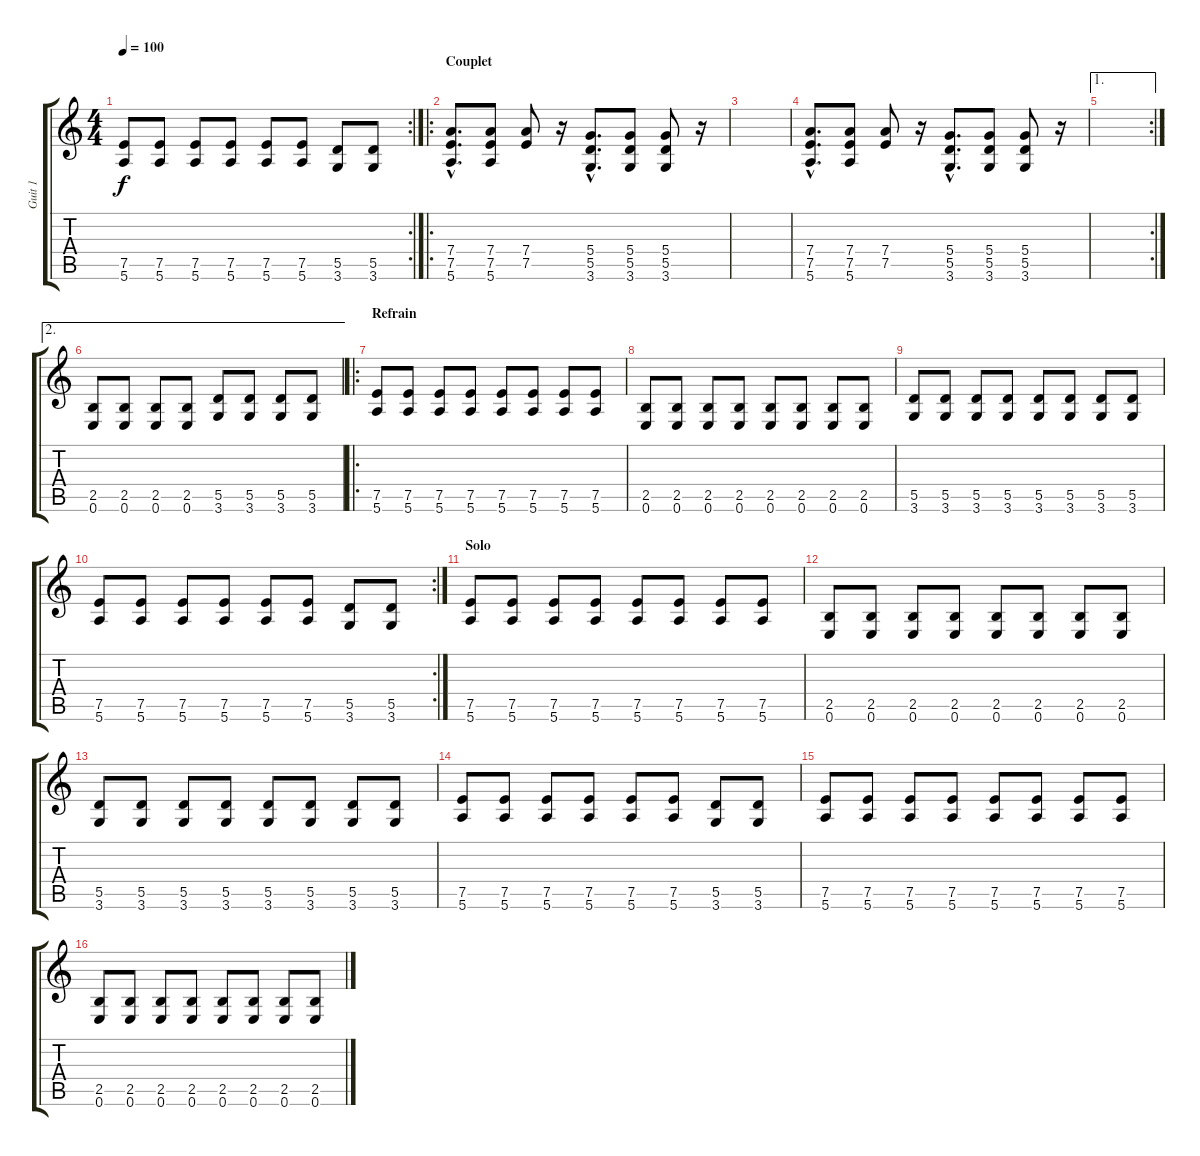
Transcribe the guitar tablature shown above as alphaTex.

\track ("Guit 1" "Guit 1") {instrument distortionguitar}
\staff {score tabs}
\tuning (E4 B3 G3 D3 A2 E2) {hide}
\rc 2
\ts (4 4)
\tempo 100
\clef g2
\ks c
(7.5 5.6).8{dy f} (7.5 5.6).8 (7.5 5.6).8 (7.5 5.6).8 (7.5 5.6).8 (7.5 5.6).8 (5.5 3.6).8 (5.5 3.6).8 |
\ro
\section ("" "Couplet")
(7.4{hac} 7.5{hac} 5.6{hac}).8{d instrument distortionguitar} (7.4 7.5 5.6).8 (7.4 7.5).8 r.16 (5.4{hac} 5.5{hac} 3.6{hac}).8{d} (5.4 5.5 3.6).8 (5.4 5.5 3.6).8 r.16 |
|
(7.4{hac} 7.5{hac} 5.6{hac}).8{d instrument distortionguitar} (7.4 7.5 5.6).8 (7.4 7.5).8 r.16 (5.4{hac} 5.5{hac} 3.6{hac}).8{d} (5.4 5.5 3.6).8 (5.4 5.5 3.6).8 r.16 |
\ae 1
\rc 2
|
\ae 2
(2.5 0.6).8 (2.5 0.6).8 (2.5 0.6).8 (2.5 0.6).8 (5.5 3.6).8 (5.5 3.6).8 (5.5 3.6).8 (5.5 3.6).8 |
\ro
\section ("" "Refrain")
(7.5 5.6).8 (7.5 5.6).8 (7.5 5.6).8 (7.5 5.6).8 (7.5 5.6).8 (7.5 5.6).8 (7.5 5.6).8 (7.5 5.6).8 |
(2.5 0.6).8 (2.5 0.6).8 (2.5 0.6).8 (2.5 0.6).8 (2.5 0.6).8 (2.5 0.6).8 (2.5 0.6).8 (2.5 0.6).8 |
(5.5 3.6).8 (5.5 3.6).8 (5.5 3.6).8 (5.5 3.6).8 (5.5 3.6).8 (5.5 3.6).8 (5.5 3.6).8 (5.5 3.6).8 |
\rc 2
(7.5 5.6).8 (7.5 5.6).8 (7.5 5.6).8 (7.5 5.6).8 (7.5 5.6).8 (7.5 5.6).8 (5.5 3.6).8 (5.5 3.6).8 |
\section ("" "Solo")
(7.5 5.6).8 (7.5 5.6).8 (7.5 5.6).8 (7.5 5.6).8 (7.5 5.6).8 (7.5 5.6).8 (7.5 5.6).8 (7.5 5.6).8 |
(2.5 0.6).8 (2.5 0.6).8 (2.5 0.6).8 (2.5 0.6).8 (2.5 0.6).8 (2.5 0.6).8 (2.5 0.6).8 (2.5 0.6).8 |
(5.5 3.6).8 (5.5 3.6).8 (5.5 3.6).8 (5.5 3.6).8 (5.5 3.6).8 (5.5 3.6).8 (5.5 3.6).8 (5.5 3.6).8 |
(7.5 5.6).8 (7.5 5.6).8 (7.5 5.6).8 (7.5 5.6).8 (7.5 5.6).8 (7.5 5.6).8 (5.5 3.6).8 (5.5 3.6).8 |
(7.5 5.6).8 (7.5 5.6).8 (7.5 5.6).8 (7.5 5.6).8 (7.5 5.6).8 (7.5 5.6).8 (7.5 5.6).8 (7.5 5.6).8 |
(2.5 0.6).8 (2.5 0.6).8 (2.5 0.6).8 (2.5 0.6).8 (2.5 0.6).8 (2.5 0.6).8 (2.5 0.6).8 (2.5 0.6).8
